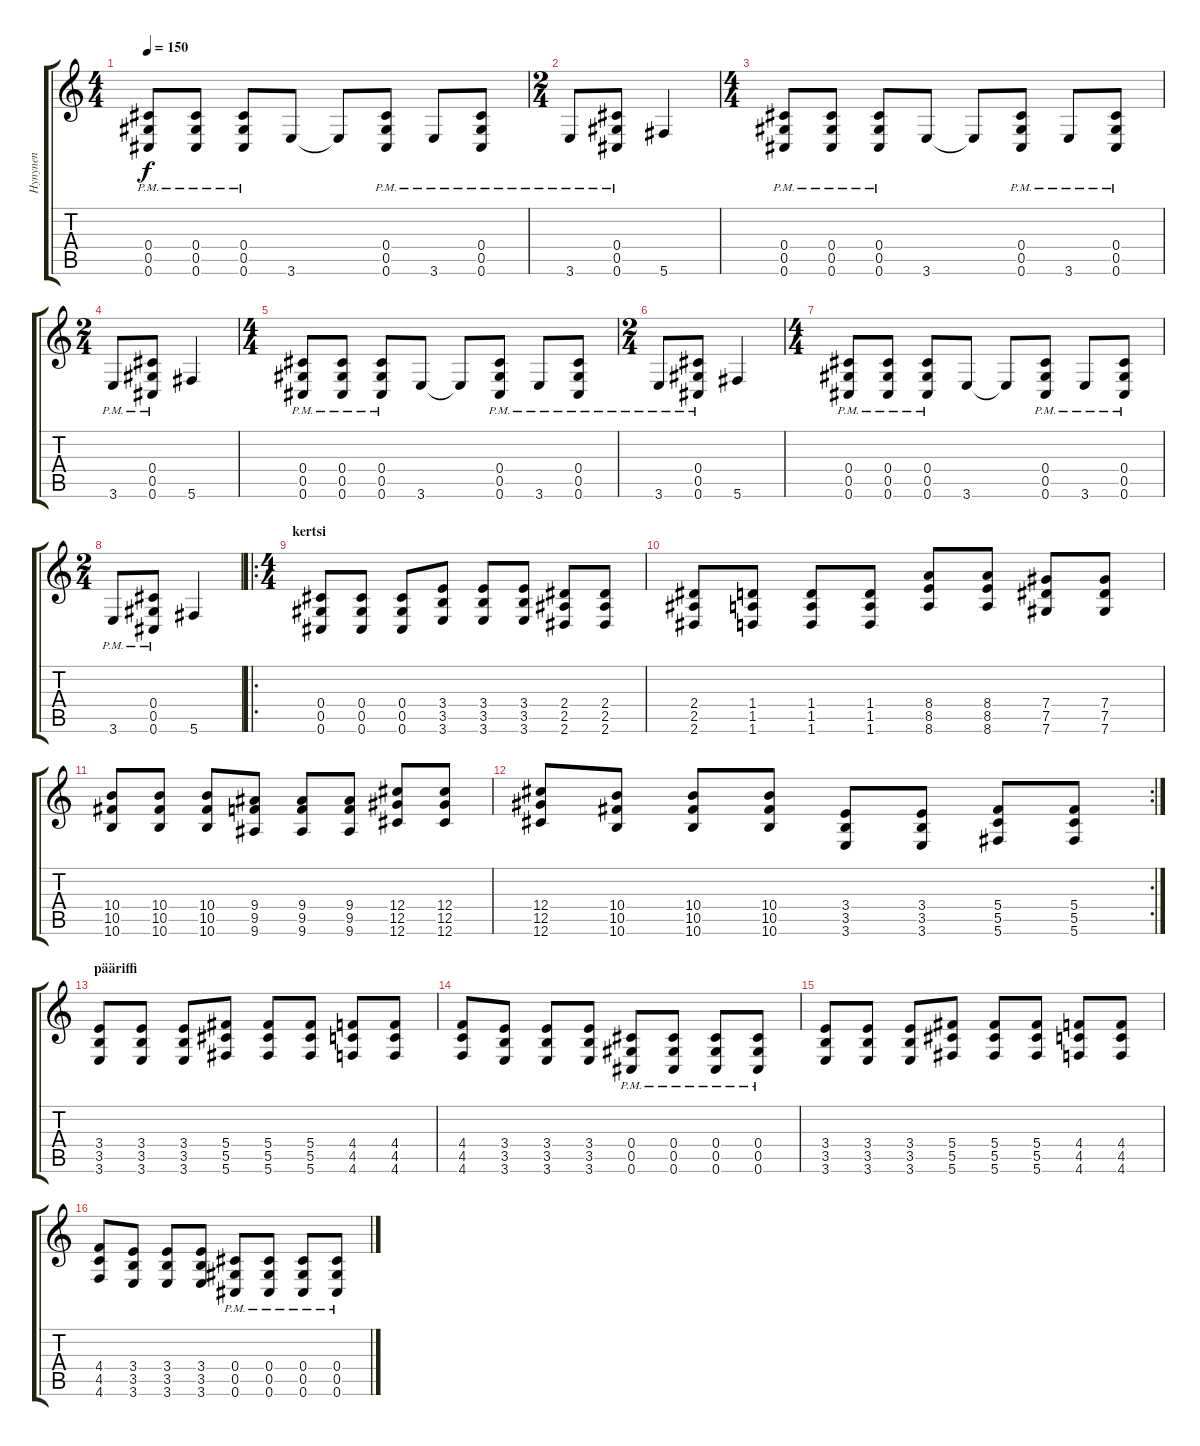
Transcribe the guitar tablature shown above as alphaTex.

\track ("Hynynen" "Hynynen") {instrument distortionguitar}
\staff {score tabs}
\tuning (Eb4 Bb3 Gb3 Db3 Ab2 Db2) {hide}
\ts (4 4)
\tempo 150
\clef g2
\ks c
(0.4{pm} 0.5{pm} 0.6{pm}).8{dy f} (0.4{pm} 0.5{pm} 0.6{pm}).8 (0.4{pm} 0.5{pm} 0.6{pm}).8 3.6.8 3.6{t}.8 (0.4{pm} 0.5{pm} 0.6{pm}).8 3.6{pm}.8 (0.4{pm} 0.5{pm} 0.6{pm}).8 |
\ts (2 4)
3.6{pm}.8 (0.4{pm} 0.5{pm} 0.6{pm}).8 5.6.4 |
\ts (4 4)
(0.4{pm} 0.5{pm} 0.6{pm}).8 (0.4{pm} 0.5{pm} 0.6{pm}).8 (0.4{pm} 0.5{pm} 0.6{pm}).8 3.6.8 3.6{t}.8 (0.4{pm} 0.5{pm} 0.6{pm}).8 3.6{pm}.8 (0.4{pm} 0.5{pm} 0.6{pm}).8 |
\ts (2 4)
3.6{pm}.8 (0.4{pm} 0.5{pm} 0.6{pm}).8 5.6.4 |
\ts (4 4)
(0.4{pm} 0.5{pm} 0.6{pm}).8 (0.4{pm} 0.5{pm} 0.6{pm}).8 (0.4{pm} 0.5{pm} 0.6{pm}).8 3.6.8 3.6{t}.8 (0.4{pm} 0.5{pm} 0.6{pm}).8 3.6{pm}.8 (0.4{pm} 0.5{pm} 0.6{pm}).8 |
\ts (2 4)
3.6{pm}.8 (0.4{pm} 0.5{pm} 0.6{pm}).8 5.6.4 |
\ts (4 4)
(0.4{pm} 0.5{pm} 0.6{pm}).8 (0.4{pm} 0.5{pm} 0.6{pm}).8 (0.4{pm} 0.5{pm} 0.6{pm}).8 3.6.8 3.6{t}.8 (0.4{pm} 0.5{pm} 0.6{pm}).8 3.6{pm}.8 (0.4{pm} 0.5{pm} 0.6{pm}).8 |
\ts (2 4)
3.6{pm}.8 (0.4{pm} 0.5{pm} 0.6{pm}).8 5.6.4 |
\ro
\ts (4 4)
\section ("" "kertsi")
(0.4 0.5 0.6).8 (0.4 0.5 0.6).8 (0.4 0.5 0.6).8 (3.4 3.5 3.6).8 (3.4 3.5 3.6).8 (3.4 3.5 3.6).8 (2.4 2.5 2.6).8 (2.4 2.5 2.6).8 |
(2.4 2.5 2.6).8 (1.4 1.5 1.6).8 (1.4 1.5 1.6).8 (1.4 1.5 1.6).8 (8.4 8.5 8.6).8 (8.4 8.5 8.6).8 (7.4 7.5 7.6).8 (7.4 7.5 7.6).8 |
(10.4 10.5 10.6).8 (10.4 10.5 10.6).8 (10.4 10.5 10.6).8 (9.4 9.5 9.6).8 (9.4 9.5 9.6).8 (9.4 9.5 9.6).8 (12.4 12.5 12.6).8 (12.4 12.5 12.6).8 |
\rc 2
(12.4 12.5 12.6).8 (10.4 10.5 10.6).8 (10.4 10.5 10.6).8 (10.4 10.5 10.6).8 (3.4 3.5 3.6).8 (3.4 3.5 3.6).8 (5.4 5.5 5.6).8 (5.4 5.5 5.6).8 |
\section ("" "pääriffi")
(3.4 3.5 3.6).8 (3.4 3.5 3.6).8 (3.4 3.5 3.6).8 (5.4 5.5 5.6).8 (5.4 5.5 5.6).8 (5.4 5.5 5.6).8 (4.4 4.5 4.6).8 (4.4 4.5 4.6).8 |
(4.4 4.5 4.6).8 (3.4 3.5 3.6).8 (3.4 3.5 3.6).8 (3.4 3.5 3.6).8 (0.4{pm} 0.5{pm} 0.6{pm}).8 (0.4{pm} 0.5{pm} 0.6{pm}).8 (0.4{pm} 0.5{pm} 0.6{pm}).8 (0.4{pm} 0.5{pm} 0.6{pm}).8 |
(3.4 3.5 3.6).8 (3.4 3.5 3.6).8 (3.4 3.5 3.6).8 (5.4 5.5 5.6).8 (5.4 5.5 5.6).8 (5.4 5.5 5.6).8 (4.4 4.5 4.6).8 (4.4 4.5 4.6).8 |
(4.4 4.5 4.6).8 (3.4 3.5 3.6).8 (3.4 3.5 3.6).8 (3.4 3.5 3.6).8 (0.4{pm} 0.5{pm} 0.6{pm}).8 (0.4{pm} 0.5{pm} 0.6{pm}).8 (0.4{pm} 0.5{pm} 0.6{pm}).8 (0.4{pm} 0.5{pm} 0.6{pm}).8
